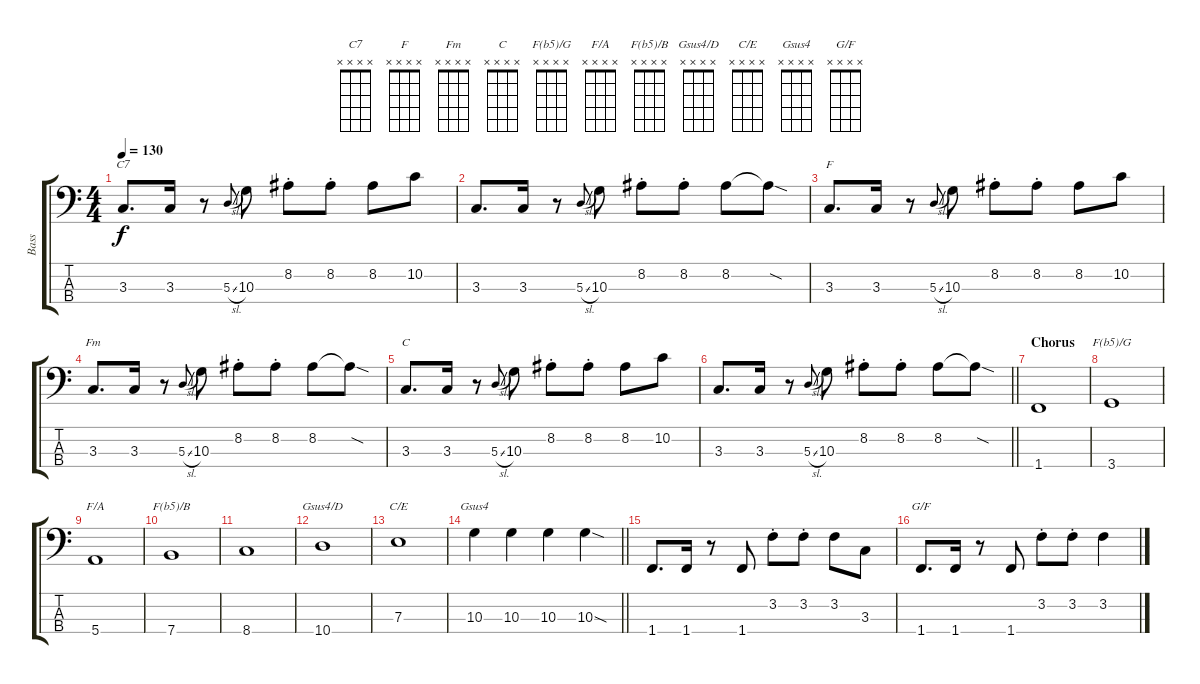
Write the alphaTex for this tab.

\track ("Bass" "Bass") {instrument electricbassfinger}
\staff {score tabs}
\tuning (G2 D2 A1 E1) {hide}
\chord ("C7" x x x x)
\chord ("F" x x x x)
\chord ("Fm" x x x x)
\chord ("C" x x x x)
\chord ("F(b5)/G" x x x x)
\chord ("F/A" x x x x)
\chord ("F(b5)/B" x x x x)
\chord ("Gsus4/D" x x x x)
\chord ("C/E" x x x x)
\chord ("Gsus4" x x x x)
\chord ("G/F" x x x x)
\ts (4 4)
\tempo 130
\clef f4
\ks c
3.3.8{d ch "C7" dy f} 3.3.16 r.8 5.3{sl}.8{gr onbeat} 10.3.8 8.2{st}.8 8.2{st}.8 8.2.8 10.2.8 |
3.3.8{d} 3.3.16 r.8 5.3{sl}.8{gr onbeat} 10.3.8 8.2{st}.8 8.2{st}.8 8.2.8 8.2{sod t}.8 |
3.3.8{d ch "F"} 3.3.16 r.8 5.3{sl}.8{gr onbeat} 10.3.8 8.2{st}.8 8.2{st}.8 8.2.8 10.2.8 |
3.3.8{d ch "Fm"} 3.3.16 r.8 5.3{sl}.8{gr onbeat} 10.3.8 8.2{st}.8 8.2{st}.8 8.2.8 8.2{sod t}.8 |
3.3.8{d ch "C"} 3.3.16 r.8 5.3{sl}.8{gr onbeat} 10.3.8 8.2{st}.8 8.2{st}.8 8.2.8 10.2.8 |
\barLineRight lightlight
3.3.8{d} 3.3.16 r.8 5.3{sl}.8{gr onbeat} 10.3.8 8.2{st}.8 8.2{st}.8 8.2.8 8.2{sod t}.8 |
\section ("" "Chorus")
1.4.1 |
3.4.1{ch "F(b5)/G"} |
5.4.1{ch "F/A"} |
7.4.1{ch "F(b5)/B"} |
8.4.1 |
10.4.1{ch "Gsus4/D"} |
7.3.1{ch "C/E"} |
\barLineRight lightlight
10.3.4{ch "Gsus4"} 10.3.4 10.3.4 10.3{sod}.4 |
1.4.8{d} 1.4.16 r.8 1.4.8 3.2{st}.8 3.2{st}.8 3.2.8 3.3.8 |
1.4.8{d ch "G/F"} 1.4.16 r.8 1.4.8 3.2{st}.8 3.2{st}.8 3.2.4
